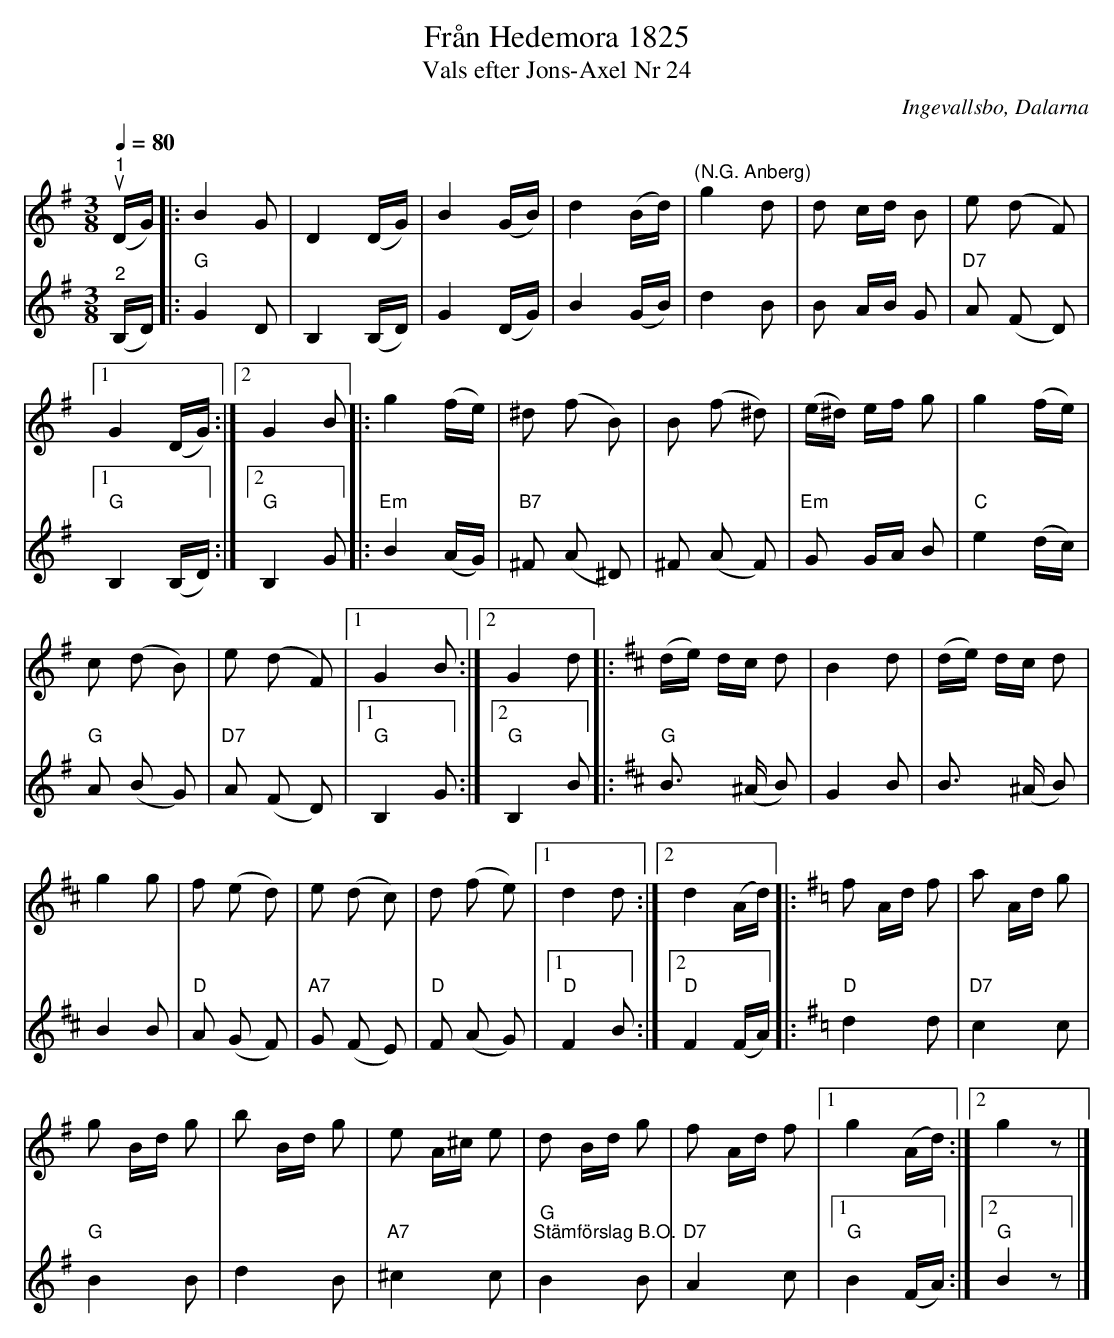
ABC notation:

X:1
T:Från Hedemora 1825
T:Vals efter Jons-Axel Nr 24
O:Ingevallsbo, Dalarna
L:1/8
Q:1/4=80
M:3/8
K:G
V:1
"^1"u (D/G/) |: B2 G | D2 (D/G/) | B2 (G/B/) | d2 (B/d/) | "^(N.G. Anberg)" g2 d | d c/d/ B | e (d F) |1
G2 (D/G/) :|2 G2 B |: g2 (f/e/) | ^d (f B) | B (f ^d) | (e/^d/) e/f/ g | g2 (f/e/) |
c (d B) | e (d F) |1 G2 B :|2 G2 d |: [K:D] (d/e/) d/c/ d | B2 d | (d/e/) d/c/ d |
g2 g | f (e d) | e (d c) | d (f e) |1 d2 d :|2 d2 (A/d/) |:[K:G] f A/d/ f | a A/d/ g |
g B/d/ g | b B/d/ g | e A/^c/ e | d B/d/ g | f A/d/ f |1 g2 (A/d/) :|2 g2 z |]
V:2
"^2" (B,/D/) |:"G" G2 D | B,2 (B,/D/) | G2 (D/G/) | B2 (G/B/) | d2 B | B A/B/ G |"D7" A (F D) |1
"G" B,2 (B,/D/) :|2"G" B,2 G |:"Em" B2 (A/G/) |"B7" ^F (A ^D) | ^F (A F) |"Em" G G/A/ B |
"C" e2 (d/c/) |"G" A (B G) |"D7" A (F D) |1"G" B,2 G :|2"G" B,2 B |:[K:D]"G" B3/2 (^A/ B) |
G2 B | B3/2 (^A/ B) | B2 B |"D" A (G F) |"A7" G (F E) |"D" F (A G) |1"D" F2 B :|2 "D" F2 (F/A/) |:
[K:G]"D" d2 d |"D7" c2 c |"G" B2 B | d2 B |"A7" ^c2 c |"G" "^Stämförslag B.O." B2 B | "D7" A2 c |1"G" B2 (F/A/) :|2"G" B2 z |]
